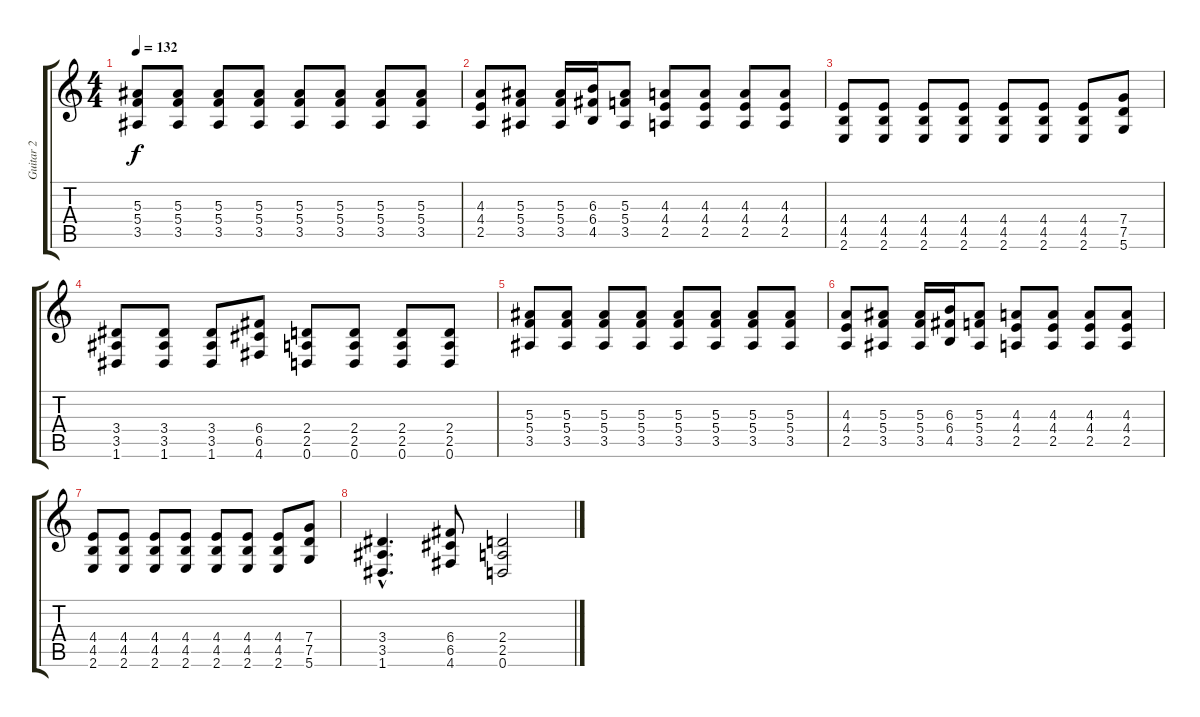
\track ("Guitar 2" "Guitar 2") {instrument overdrivenguitar}
\staff {score tabs}
\tuning (D4 A3 F3 C3 G2 D2) {hide}
\ts (4 4)
\tempo 132
\clef g2
\ks c
(5.3 5.4 3.5).8{dy f} (5.3 5.4 3.5).8 (5.3 5.4 3.5).8 (5.3 5.4 3.5).8 (5.3 5.4 3.5).8 (5.3 5.4 3.5).8 (5.3 5.4 3.5).8 (5.3 5.4 3.5).8 |
(4.3 4.4 2.5).8 (5.3 5.4 3.5).8 (5.3 5.4 3.5).16 (6.3 6.4 4.5).16 (5.3 5.4 3.5).8 (4.3 4.4 2.5).8 (4.3 4.4 2.5).8 (4.3 4.4 2.5).8 (4.3 4.4 2.5).8 |
(4.4 4.5 2.6).8 (4.4 4.5 2.6).8 (4.4 4.5 2.6).8 (4.4 4.5 2.6).8 (4.4 4.5 2.6).8 (4.4 4.5 2.6).8 (4.4 4.5 2.6).8 (7.4 7.5 5.6).8 |
(3.4 3.5 1.6).8 (3.4 3.5 1.6).8 (3.4 3.5 1.6).8 (6.4 6.5 4.6).8 (2.4 2.5 0.6).8 (2.4 2.5 0.6).8 (2.4 2.5 0.6).8 (2.4 2.5 0.6).8 |
(5.3 5.4 3.5).8 (5.3 5.4 3.5).8 (5.3 5.4 3.5).8 (5.3 5.4 3.5).8 (5.3 5.4 3.5).8 (5.3 5.4 3.5).8 (5.3 5.4 3.5).8 (5.3 5.4 3.5).8 |
(4.3 4.4 2.5).8 (5.3 5.4 3.5).8 (5.3 5.4 3.5).16 (6.3 6.4 4.5).16 (5.3 5.4 3.5).8 (4.3 4.4 2.5).8 (4.3 4.4 2.5).8 (4.3 4.4 2.5).8 (4.3 4.4 2.5).8 |
(4.4 4.5 2.6).8 (4.4 4.5 2.6).8 (4.4 4.5 2.6).8 (4.4 4.5 2.6).8 (4.4 4.5 2.6).8 (4.4 4.5 2.6).8 (4.4 4.5 2.6).8 (7.4 7.5 5.6).8 |
(3.4{hac} 3.5{hac} 1.6{hac}).4{d} (6.4 6.5 4.6).8 (2.4 2.5 0.6).2
